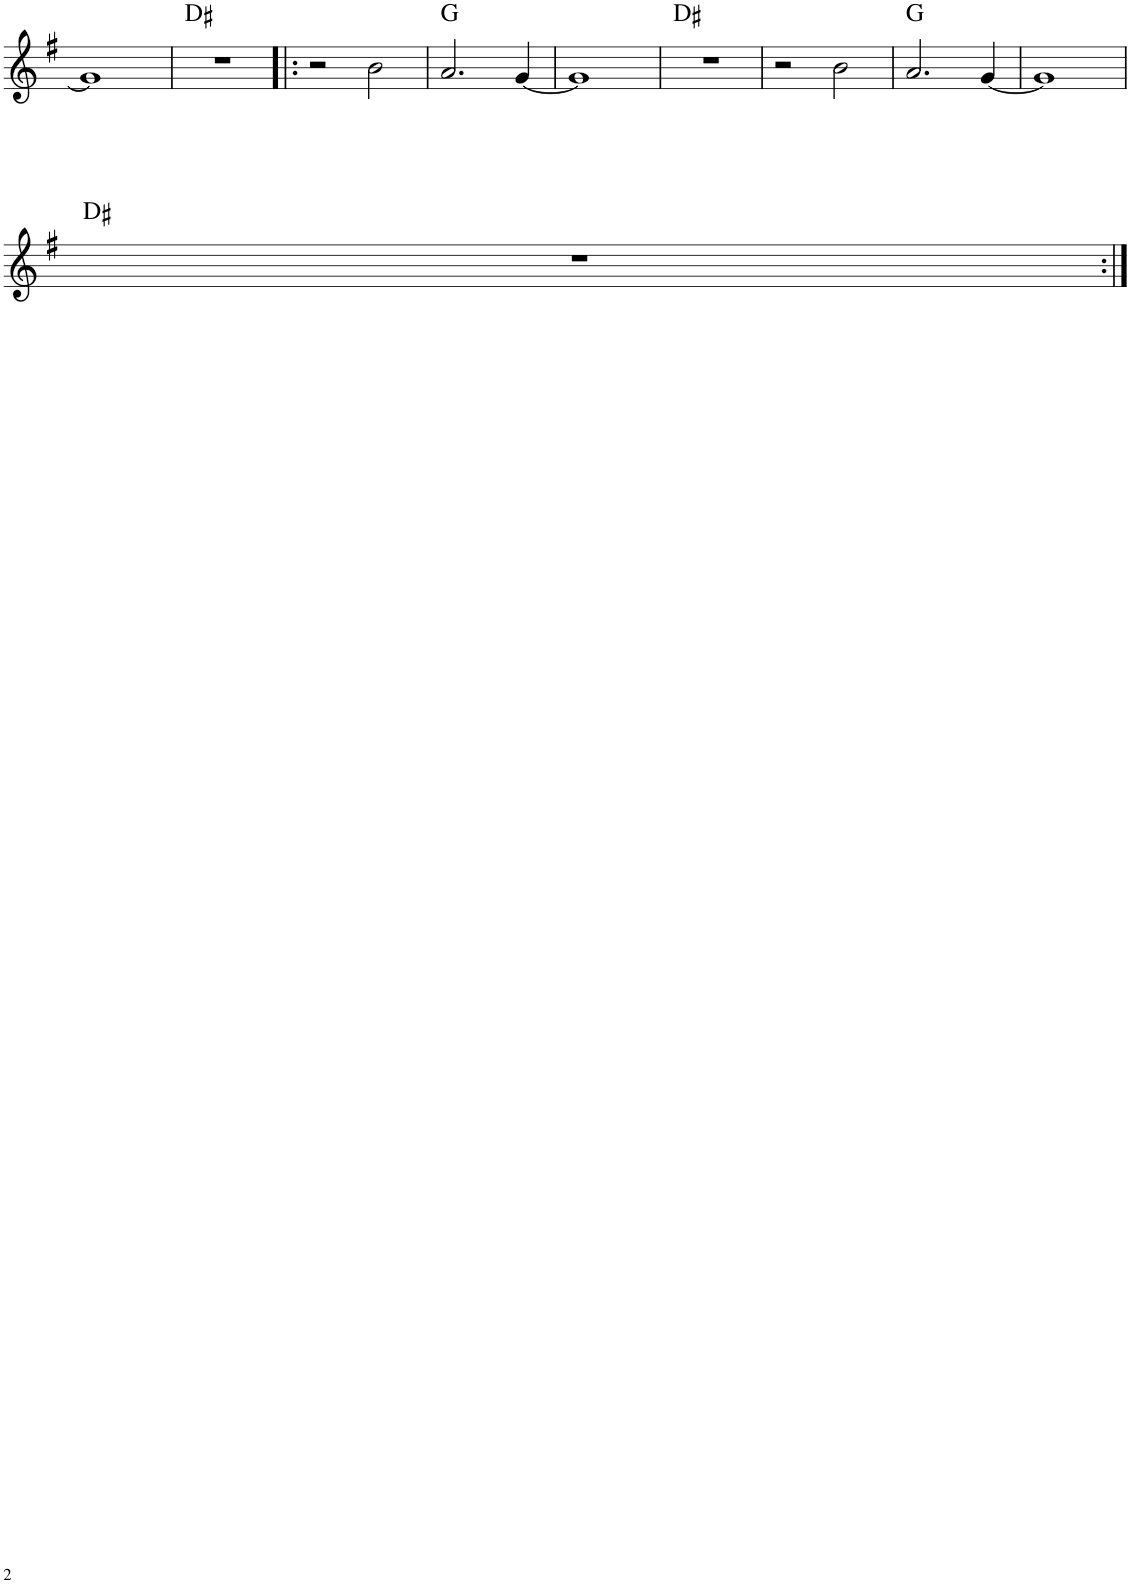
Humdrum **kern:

**kern	**harte
*part1	*part1
*staff1	*
*I"Piano	*
*I'Pno.	*
!!LO:PB:g=z
*clefG2	*
*k[f#]	*
*M4/4	*
=63	=63
1g]	.
=64	=64
1r	D#:maj
=65!|:	=65!|:
2r	.
2b\	.
=66	=66
2.a/	G:maj
[4g/	.
=67	=67
1g]	.
=68	=68
1r	D#:maj
=69	=69
2r	.
2b\	.
=70	=70
2.a/	G:maj
[4g/	.
=71	=71
1g]	.
!!LO:LB:g=z
=72	=72
1r	D#:maj
=:|!	=:|!
*-	*-
